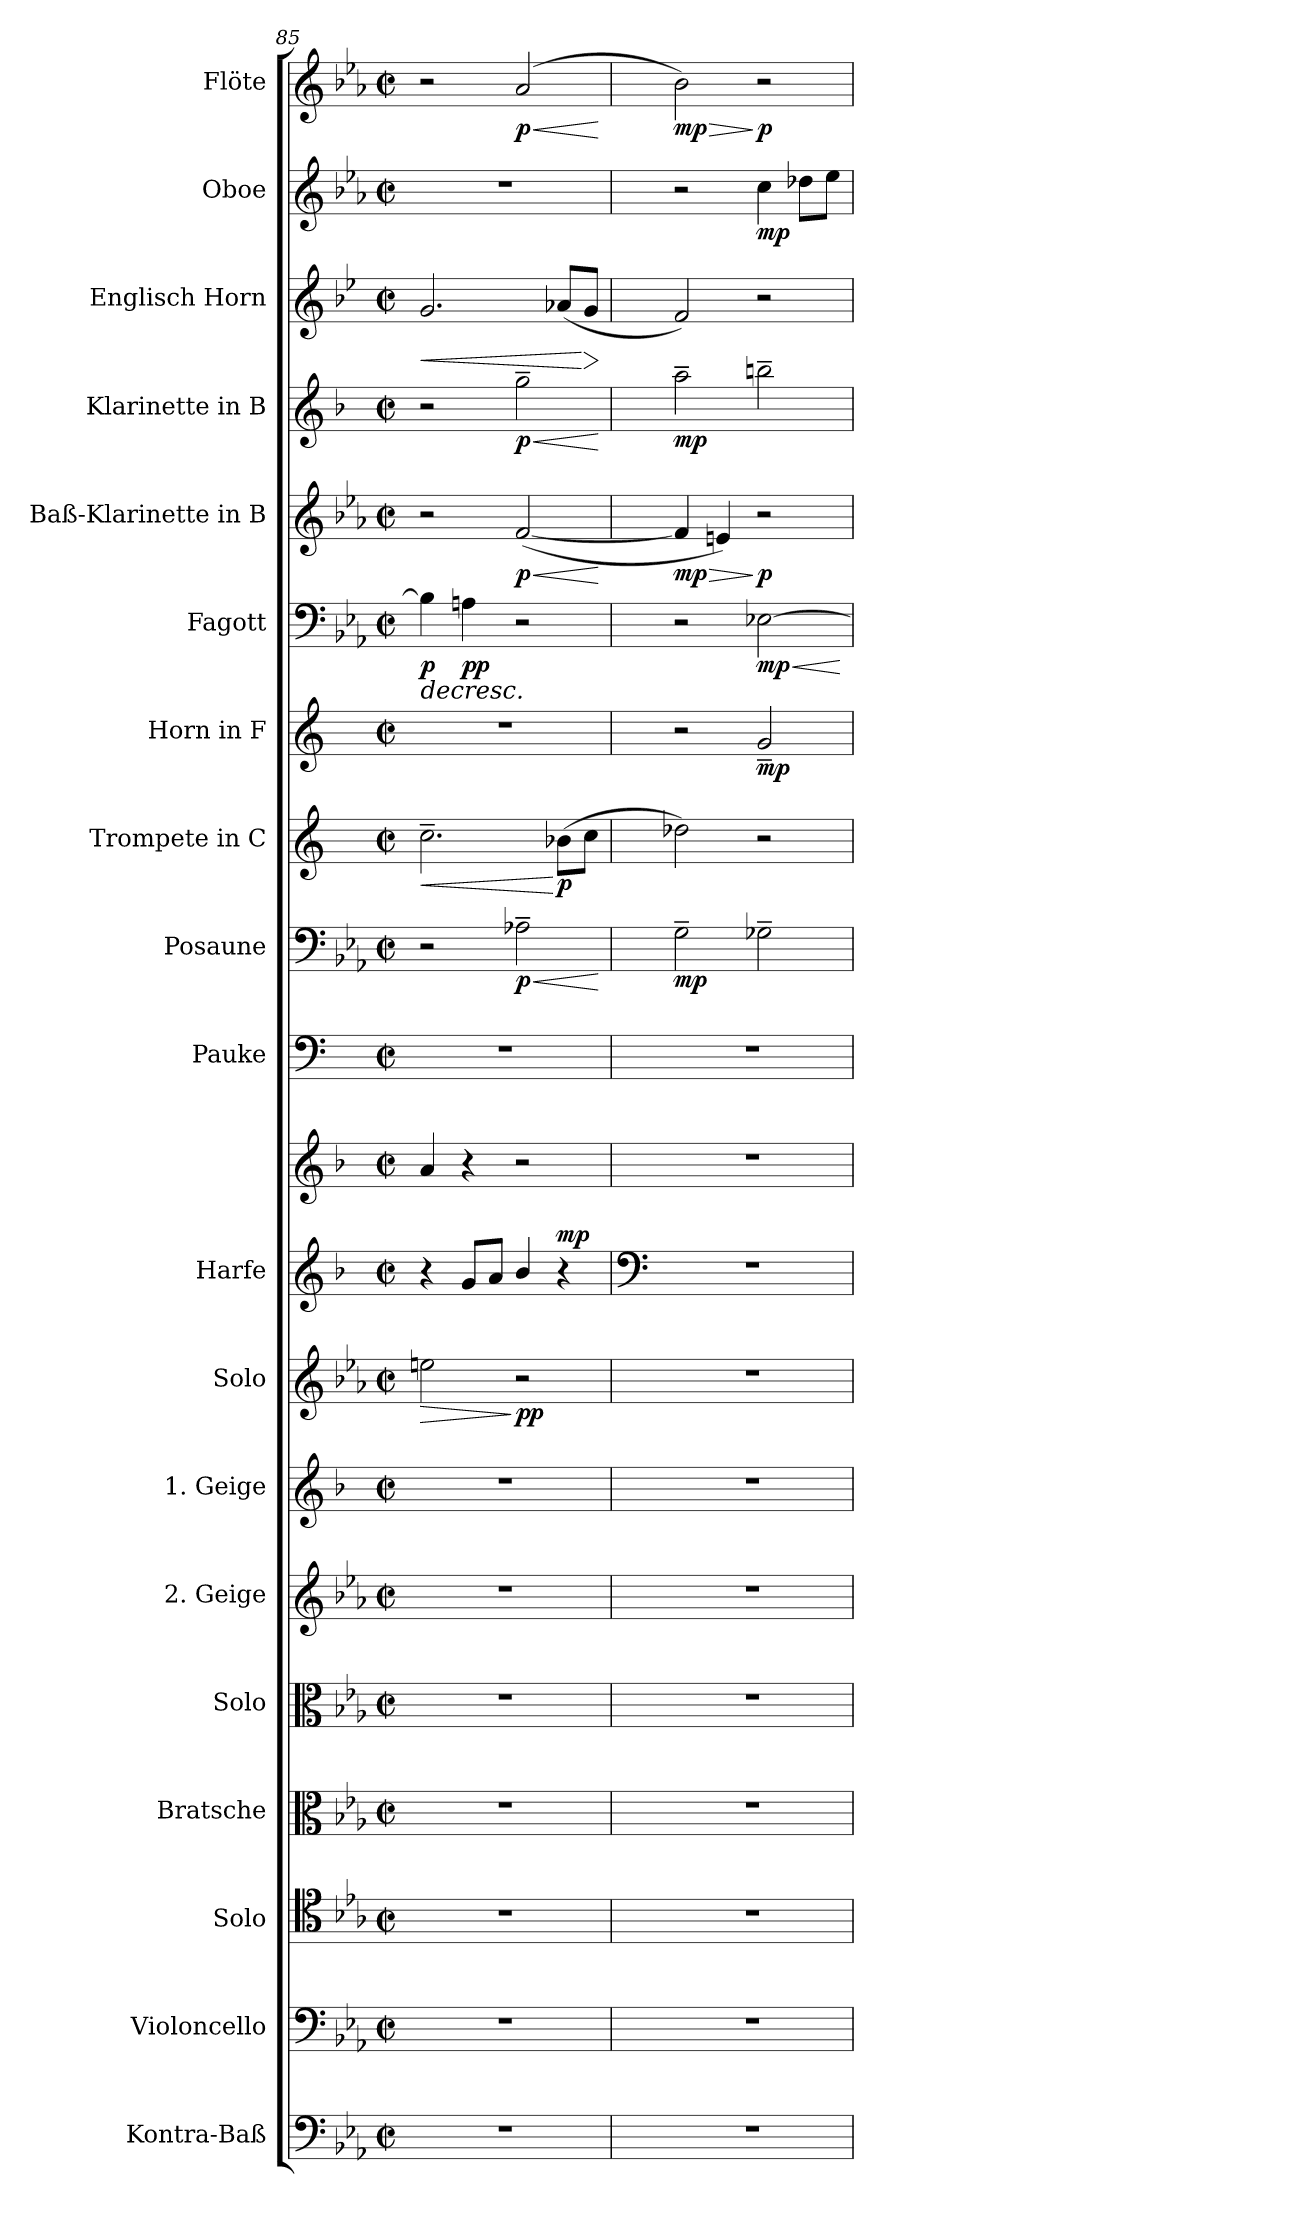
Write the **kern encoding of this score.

**kern	**kern	**kern	**kern	**kern	**kern	**kern	**kern	**dynam	**kern	**kern	**dynam	**kern	**kern	**dynam	**kern	**dynam	**kern	**dynam	**kern	**dynam	**kern	**dynam	**kern	**dynam	**kern	**dynam	**kern	**dynam	**kern	**dynam
*part19	*part18	*part17	*part16	*part15	*part14	*part13	*part12	*part12	*part11	*part11	*part11	*part10	*part9	*part9	*part8	*part8	*part7	*part7	*part6	*part6	*part5	*part5	*part4	*part4	*part3	*part3	*part2	*part2	*part1	*part1
*staff20	*staff19	*staff18	*staff17	*staff16	*staff15	*staff14	*staff13	*staff13	*staff12	*staff11	*staff11/12	*staff10	*staff9	*staff9	*staff8	*staff8	*staff7	*staff7	*staff6	*staff6	*staff5	*staff5	*staff4	*staff4	*staff3	*staff3	*staff2	*staff2	*staff1	*staff1
*I"Kontra-Baß	*I"Violoncello	*I"Solo	*I"Bratsche	*I"Solo	*I"2. Geige	*I"1. Geige	*I"Solo	*	*I"Harfe	*	*	*I"Pauke	*I"Posaune	*	*I"Trompete in C	*	*I"Horn in F	*	*I"Fagott	*	*I"Baß-Klarinette in B	*	*I"Klarinette in B	*	*I"Englisch Horn	*	*I"Oboe	*	*I"Flöte	*
*	*I'Vlc.	*I'Solo	*I'Br.	*I'Solo	*I'2. Gg	*I'1. Gg.	*I'Solo	*	*I'Hrf.	*	*	*I'Pk.	*I'Pos.	*	*I'Trp.	*	*I'Hr. F	*	*I'Fg.	*	*	*	*I'Kl. B	*	*I'E. H.	*	*I'Ob.	*	*I'Fl.	*
*clefF4	*clefF4	*clefC4	*clefC3	*clefC3	*clefG2	*clefG2	*clefG2	*	*clefG2	*clefG2	*	*clefF4	*clefF4	*	*clefG2	*	*clefG2	*	*clefF4	*	*clefG2	*	*clefG2	*	*clefG2	*	*clefG2	*	*clefG2	*
*ITrd7c12	*	*	*	*	*	*ITrd1c2	*	*	*ITrd1c2	*ITrd1c2	*	*	*	*	*	*	*ITrd4c7	*	*	*	*ITrd8c14	*	*ITrd1c2	*	*ITrd4c7	*	*	*	*	*
*k[b-e-a-]	*k[b-e-a-]	*k[b-e-a-]	*k[b-e-a-]	*k[b-e-a-]	*k[b-e-a-]	*k[b-e-a-]	*k[b-e-a-]	*	*k[b-e-a-]	*k[b-e-a-]	*	*k[]	*k[b-e-a-]	*	*k[]	*	*k[b-]	*	*k[b-e-a-]	*	*k[b-e-a-]	*	*k[b-e-a-]	*	*k[b-e-a-]	*	*k[b-e-a-]	*	*k[b-e-a-]	*
*M2/2	*M2/2	*M2/2	*M2/2	*M2/2	*M2/2	*M2/2	*M2/2	*	*M2/2	*M2/2	*	*M2/2	*M2/2	*	*M2/2	*	*M2/2	*	*M2/2	*	*M2/2	*	*M2/2	*	*M2/2	*	*M2/2	*	*M2/2	*
*met(c|)	*met(c|)	*met(c|)	*met(c|)	*met(c|)	*met(c|)	*met(c|)	*met(c|)	*	*met(c|)	*met(c|)	*	*met(c|)	*met(c|)	*	*met(c|)	*	*met(c|)	*	*met(c|)	*	*met(c|)	*	*met(c|)	*	*met(c|)	*	*met(c|)	*	*met(c|)	*
=85	=85	=85	=85	=85	=85	=85	=85	=85	=85	=85	=85	=85	=85	=85	=85	=85	=85	=85	=85	=85	=85	=85	=85	=85	=85	=85	=85	=85	=85	=85
!	!	!	!	!	!	!	!	!LO:HP:b	!	!	!	!	!	!	!	!LO:HP:b	!	!	!	!LO:HP:b	!	!	!	!	!	!LO:HP:b	!	!	!	!
!	!	!	!	!	!	!	!	!	!	!	!	!	!	!	!	!	!	!	!	!LO:DY:n=1:b	!	!	!	!	!	!	!	!	!	!
1r	1r	1r	1r	1r	1r	1r	2een\	>	4r	4g/	.	1r	2r	.	2.cc~\	<	1r	.	4B-\]	> p	2r	.	2r	.	2.c/	<	1r	.	2r	.
!	!	!	!	!	!	!	!	!	!	!	!	!	!	!	!	!	!	!	!	!LO:DY:n=2:b	!	!	!	!	!	!	!	!	!	!
.	.	.	.	.	.	.	.	.	8f/L	4r	.	.	.	.	.	.	.	.	4An\	pp	.	.	.	.	.	.	.	.	.	.
.	.	.	.	.	.	.	.	.	8g/J	.	.	.	.	.	.	.	.	.	.	.	.	.	.	.	.	.	.	.	.	.
!	!	!	!	!	!	!	!	!LO:DY:n=1:b	!	!	!	!	!	!LO:HP:b	!	!	!	!	!	!	!	!LO:HP:b	!	!LO:HP:b	!	!	!	!	!	!LO:HP:b
!	!	!	!	!	!	!	!	!	!	!	!	!	!	!LO:DY:n=1:b	!	!	!	!	!	!	!	!LO:DY:n=1:b	!	!LO:DY:n=1:b	!	!	!	!	!	!LO:DY:n=1:b
.	.	.	.	.	.	.	2r	] pp	4a-/	2r	.	.	2A-X~\	< p	.	.	.	.	2r	]	(>[2F/	< p	2ff~\	< p	.	.	.	.	(>2a-/	< p
!	!	!	!	!	!	!	!	!	!	!	!LO:DY:a=2	!	!	!	!	!LO:DY:n=1:b	!	!	!	!	!	!	!	!	!	!	!	!	!	!
.	.	.	.	.	.	.	.	.	4r	.	mp	.	.	.	(>8b-X\L	[ p	.	.	.	.	.	.	.	.	(<8d-X/L	.	.	.	.	.
!	!	!	!	!	!	!	!	!	!	!	!	!	!	!	!	!	!	!	!	!	!	!	!	!	!	!LO:HP:n=1:b	!	!	!	!
.	.	.	.	.	.	.	.	.	.	.	.	.	.	.	8cc\J	.	.	.	.	.	.	.	.	.	8c/J	[ >	.	.	.	.
.	.	.	.	.	.	.	.	.	.	.	.	.	.	[	.	.	.	.	.	.	.	[	.	[	.	]	.	.	.	[
!!LO:PB:g=z
=86	=86	=86	=86	=86	=86	=86	=86	=86	=86	=86	=86	=86	=86	=86	=86	=86	=86	=86	=86	=86	=86	=86	=86	=86	=86	=86	=86	=86	=86	=86
*	*	*	*	*	*	*	*	*	*clefF4	*	*	*	*	*	*	*	*	*	*	*	*	*	*	*	*	*	*	*	*	*
!	!	!	!	!	!	!	!	!	!	!	!	!	!	!LO:DY:b	!	!	!	!	!	!	!	!LO:HP:b	!	!	!	!	!	!	!	!LO:HP:b
!	!	!	!	!	!	!	!	!	!	!	!	!	!	!	!	!	!	!	!	!	!	!LO:DY:n=1:b	!	!LO:DY:b	!	!	!	!	!	!LO:DY:n=1:b
1r	1r	1r	1r	1r	1r	1r	1r	.	1r	1r	.	1r	2G~\	mp	2dd-X\)	.	2r	.	2r	.	4F/]	> mp	2gg~\	mp	2B-/)	.	2r	.	2b-\)	> mp
.	.	.	.	.	.	.	.	.	.	.	.	.	.	.	.	.	.	.	.	.	4En/)	.	.	.	.	.	.	.	.	.
!	!	!	!	!	!	!	!	!	!	!	!	!	!	!	!	!	!	!LO:DY:b	!	!LO:HP:b	!	!	!	!	!	!	!	!	!	!
!	!	!	!	!	!	!	!	!	!	!	!	!	!	!	!	!	!	!	!	!LO:DY:n=1:b	!	!LO:DY:n=2:b	!	!	!	!	!	!LO:DY:b	!	!LO:DY:n=2:b
.	.	.	.	.	.	.	.	.	.	.	.	.	2G-X~\	.	2r	.	2c~/	mp	[2E-X\	< mp	2r	] p	2aan~\	.	2r	.	4cc\	mp	2r	] p
.	.	.	.	.	.	.	.	.	.	.	.	.	.	.	.	.	.	.	.	.	.	.	.	.	.	.	8dd-X\L	.	.	.
.	.	.	.	.	.	.	.	.	.	.	.	.	.	.	.	.	.	.	.	.	.	.	.	.	.	.	8ee-\J	.	.	.
.	.	.	.	.	.	.	.	.	.	.	.	.	.	.	.	.	.	.	.	[	.	.	.	.	.	.	.	.	.	.
=	=	=	=	=	=	=	=	=	=	=	=	=	=	=	=	=	=	=	=	=	=	=	=	=	=	=	=	=	=	=
*-	*-	*-	*-	*-	*-	*-	*-	*-	*-	*-	*-	*-	*-	*-	*-	*-	*-	*-	*-	*-	*-	*-	*-	*-	*-	*-	*-	*-	*-	*-
